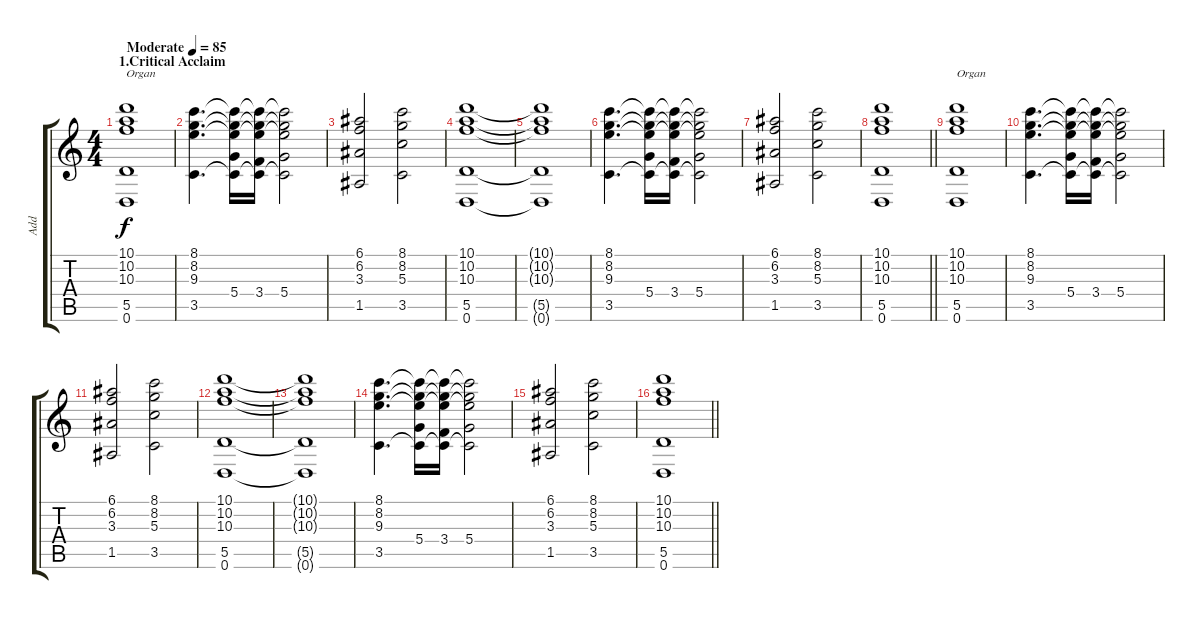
\track ("Add" "Add") {instrument distortionguitar}
\staff {score tabs}
\tuning (E4 B3 G3 D3 A2 D2) {hide}
\ts (4 4)
\section ("" "1.Critical Acclaim")
\tempo (85 "Moderate")
\clef g2
\ks c
(10.1 10.2 10.3 5.5 0.6).1{txt "Organ" dy f instrument churchorgan} |
(8.1 8.2 9.3 3.5).4{d} (8.1{t} 8.2{t} 9.3{t} 5.4 3.5{t}).16 (8.1{t} 8.2{t} 9.3{t} 3.4 3.5{t}).16 (8.1{t} 8.2{t} 9.3{t} 5.4 3.5{t}).2 |
(6.1 6.2 3.3 1.5).2 (8.1 8.2 5.3 3.5).2 |
(10.1 10.2 10.3 5.5 0.6).1 |
(10.1{t} 10.2{t} 10.3{t} 5.5{t} 0.6{t}).1 |
(8.1 8.2 9.3 3.5).4{d} (8.1{t} 8.2{t} 9.3{t} 5.4 3.5{t}).16 (8.1{t} 8.2{t} 9.3{t} 3.4 3.5{t}).16 (8.1{t} 8.2{t} 9.3{t} 5.4 3.5{t}).2 |
(6.1 6.2 3.3 1.5).2 (8.1 8.2 5.3 3.5).2 |
\barLineRight lightlight
(10.1 10.2 10.3 5.5 0.6).1 |
(10.1 10.2 10.3 5.5 0.6).1{txt "Organ"} |
(8.1 8.2 9.3 3.5).4{d} (8.1{t} 8.2{t} 9.3{t} 5.4 3.5{t}).16 (8.1{t} 8.2{t} 9.3{t} 3.4 3.5{t}).16 (8.1{t} 8.2{t} 9.3{t} 5.4 3.5{t}).2 |
(6.1 6.2 3.3 1.5).2 (8.1 8.2 5.3 3.5).2 |
(10.1 10.2 10.3 5.5 0.6).1 |
(10.1{t} 10.2{t} 10.3{t} 5.5{t} 0.6{t}).1 |
(8.1 8.2 9.3 3.5).4{d} (8.1{t} 8.2{t} 9.3{t} 5.4 3.5{t}).16 (8.1{t} 8.2{t} 9.3{t} 3.4 3.5{t}).16 (8.1{t} 8.2{t} 9.3{t} 5.4 3.5{t}).2 |
(6.1 6.2 3.3 1.5).2 (8.1 8.2 5.3 3.5).2 |
\barLineRight lightlight
(10.1 10.2 10.3 5.5 0.6).1
